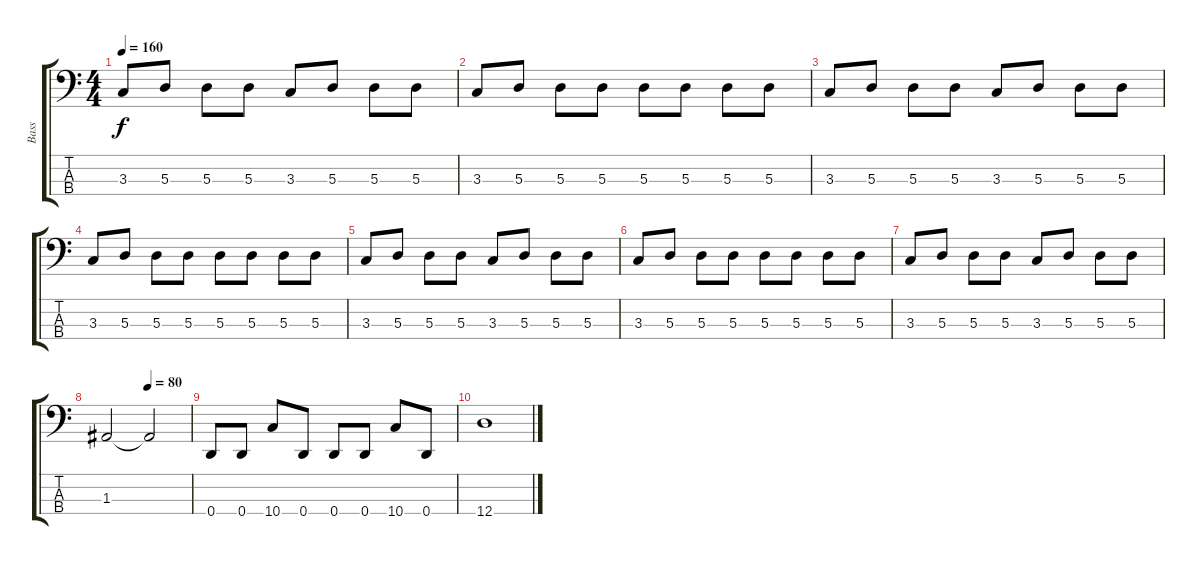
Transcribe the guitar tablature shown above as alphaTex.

\track ("Bass" "Bass") {instrument electricbasspick}
\staff {score tabs}
\tuning (G2 D2 A1 D1) {hide}
\ts (4 4)
\tempo 160
\clef f4
\ks c
3.3.8{dy f} 5.3.8 5.3.8 5.3.8 3.3.8 5.3.8 5.3.8 5.3.8 |
3.3.8 5.3.8 5.3.8 5.3.8 5.3.8 5.3.8 5.3.8 5.3.8 |
3.3.8 5.3.8 5.3.8 5.3.8 3.3.8 5.3.8 5.3.8 5.3.8 |
3.3.8 5.3.8 5.3.8 5.3.8 5.3.8 5.3.8 5.3.8 5.3.8 |
3.3.8 5.3.8 5.3.8 5.3.8 3.3.8 5.3.8 5.3.8 5.3.8 |
3.3.8 5.3.8 5.3.8 5.3.8 5.3.8 5.3.8 5.3.8 5.3.8 |
3.3.8 5.3.8 5.3.8 5.3.8 3.3.8 5.3.8 5.3.8 5.3.8 |
\tempo (80 0.5)
1.3.2 1.3{t}.2 |
0.4.8 0.4.8 10.4.8 0.4.8 0.4.8 0.4.8 10.4.8 0.4.8 |
12.4.1
